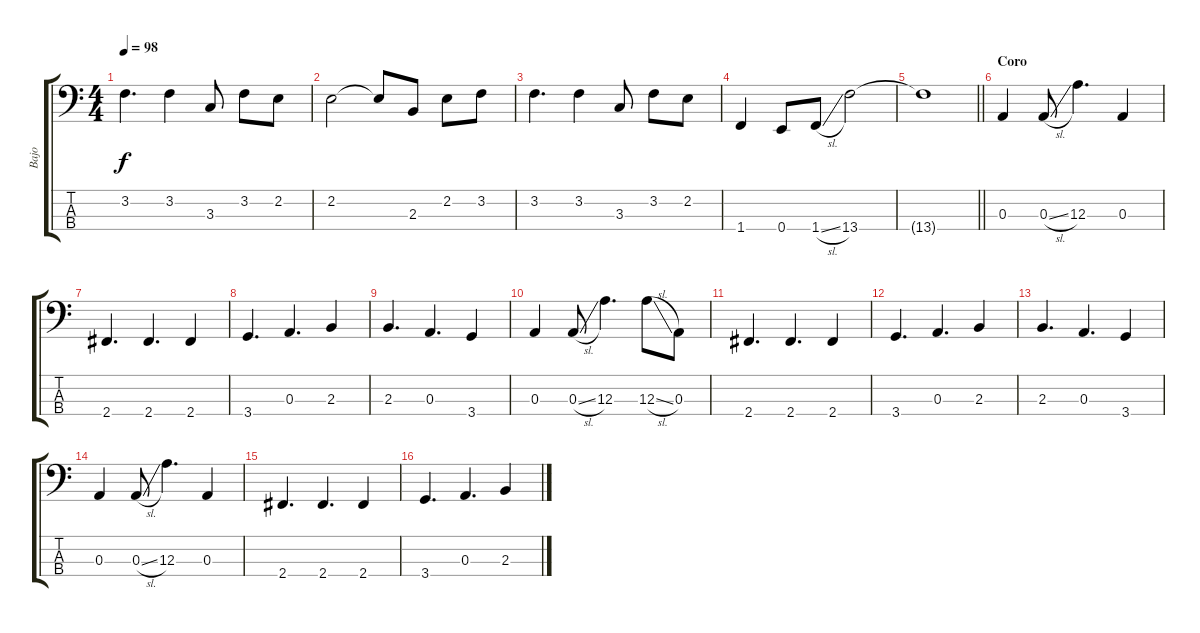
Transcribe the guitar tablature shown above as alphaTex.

\track ("Bajo" "Bajo") {instrument fretlessbass}
\staff {score tabs}
\tuning (G2 D2 A1 E1) {hide}
\ts (4 4)
\tempo 98
\clef f4
\ks c
3.2.4{d dy f} 3.2.4 3.3.8 3.2.8 2.2.8 |
2.2.2 2.2{t}.8 2.3.8 2.2.8 3.2.8 |
3.2.4{d} 3.2.4 3.3.8 3.2.8 2.2.8 |
1.4.4 0.4.8 1.4{sl}.8 13.4.2 |
\barLineRight lightlight
13.4{t}.1 |
\section ("" "Coro")
0.3.4 0.3{sl}.8 12.3.4{d} 0.3.4 |
2.4.4{d} 2.4.4{d} 2.4.4 |
3.4.4{d} 0.3.4{d} 2.3.4 |
2.3.4{d} 0.3.4{d} 3.4.4 |
0.3.4 0.3{sl}.8 12.3.4{d} 12.3{sl}.8 0.3.8 |
2.4.4{d} 2.4.4{d} 2.4.4 |
3.4.4{d} 0.3.4{d} 2.3.4 |
2.3.4{d} 0.3.4{d} 3.4.4 |
0.3.4 0.3{sl}.8 12.3.4{d} 0.3.4 |
2.4.4{d} 2.4.4{d} 2.4.4 |
3.4.4{d} 0.3.4{d} 2.3.4
